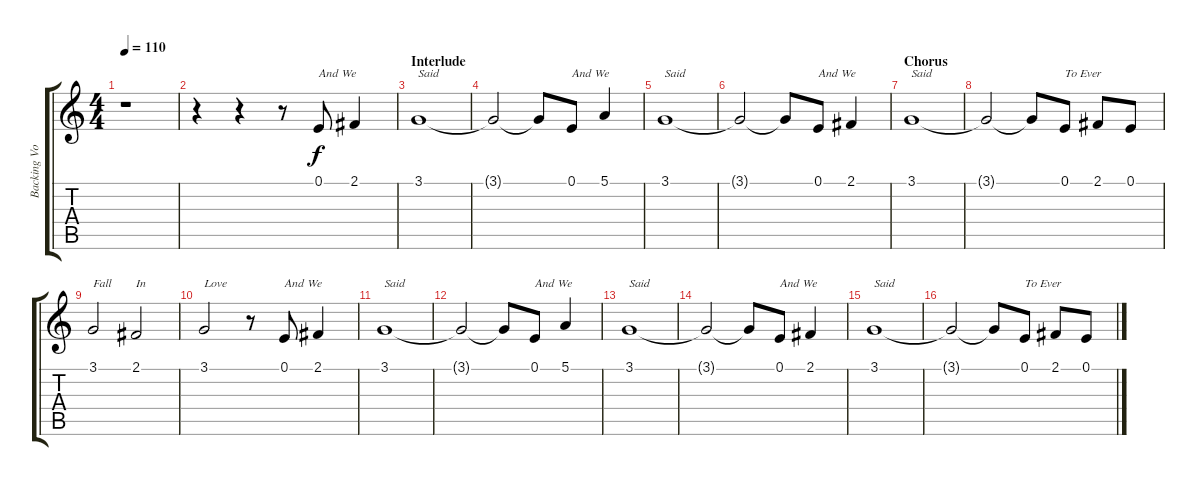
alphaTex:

\track ("Backing Vocals" "Backing Vo") {instrument stringensemble1}
\staff {score tabs}
\tuning (E4 B3 G3 D3 A2 E2) {hide}
\ts (4 4)
\tempo 110
\clef g2
\ks c
r.1{dy f} |
r.4 r.4 r.8 0.1.8{txt "And We"} 2.1.4 |
\section ("" "Interlude")
3.1.1{txt "Said"} |
3.1{t}.2 3.1{t}.8 0.1.8{txt "And We"} 5.1.4 |
3.1.1{txt "Said"} |
3.1{t}.2 3.1{t}.8 0.1.8{txt "And We"} 2.1.4 |
\section ("" "Chorus")
3.1.1{txt "Said"} |
3.1{t}.2 3.1{t}.8 0.1.8{txt "To Ever"} 2.1.8 0.1.8 |
3.1.2{txt "Fall"} 2.1.2{txt "In"} |
3.1.2{txt "Love"} r.8 0.1.8{txt "And We"} 2.1.4 |
3.1.1{txt "Said"} |
3.1{t}.2 3.1{t}.8 0.1.8{txt "And We"} 5.1.4 |
3.1.1{txt "Said"} |
3.1{t}.2 3.1{t}.8 0.1.8{txt "And We"} 2.1.4 |
3.1.1{txt "Said"} |
3.1{t}.2 3.1{t}.8 0.1.8{txt "To Ever"} 2.1.8 0.1.8
